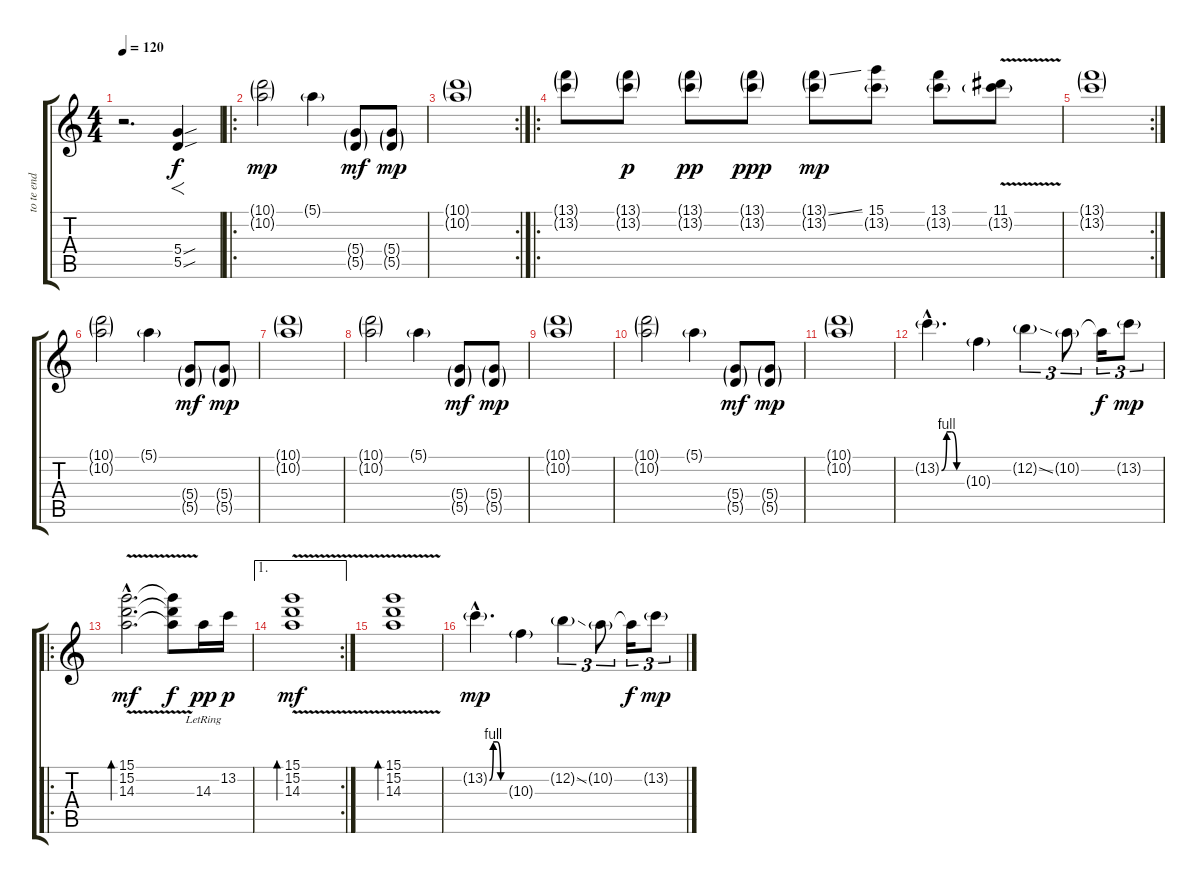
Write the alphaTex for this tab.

\track ("to te end" "to te end") {instrument electricguitarjazz}
\staff {score tabs}
\tuning (E4 B3 G3 D3 A2 E2) {hide}
\ts (4 4)
\tempo 120
\clef g2
\ks c
r.2{d dy f instrument electricguitarjazz} (5.4{sou} 5.5{sou}).4{f} |
\ro
(10.1{g} 10.2{g}).2{dy mp} 5.1{g}.4 (5.4{g} 5.5{g}).8{dy mf} (5.4{g} 5.5{g}).8{dy mp} |
\rc 2
(10.1{g} 10.2{g}).1 |
\ro
(13.1{g} 13.2{g}).8 (13.1{g} 13.2{g}).8{dy p} (13.1{g} 13.2{g}).8{dy pp} (13.1{g} 13.2{g}).8{dy ppp} (13.1{ss g} 13.2{g}).8{dy mp} (15.1 13.2{g}).8 (13.1 13.2{g}).8 (11.1{v} 13.2{g}).8 |
\rc 2
(13.1{g} 13.2{g}).1 |
(10.1{g} 10.2{g}).2 5.1{g}.4 (5.4{g} 5.5{g}).8{dy mf} (5.4{g} 5.5{g}).8{dy mp} |
(10.1{g} 10.2{g}).1 |
(10.1{g} 10.2{g}).2 5.1{g}.4 (5.4{g} 5.5{g}).8{dy mf} (5.4{g} 5.5{g}).8{dy mp} |
(10.1{g} 10.2{g}).1 |
(10.1{g} 10.2{g}).2 5.1{g}.4 (5.4{g} 5.5{g}).8{dy mf} (5.4{g} 5.5{g}).8{dy mp} |
(10.1{g} 10.2{g}).1 |
13.2{be (custom 0 0 15 4 30 4 45 0 60 0) g hac}.4{d} 10.3{g}.4 12.2{ss g}.4{tu (3 2)} 10.2{g}.8{tu (3 2)} 10.2{t}.16{tu (3 2) dy f} 13.2{g}.8{tu (3 2) dy mp} |
\ro
(15.1{v hac} 15.2{hac} 14.3{hac}).2{d bd 240 dy mf} (15.1{t} 15.2{t} 14.3{t}).8{dy f} 14.3{lr}.16{dy pp} 13.2{lr}.16{dy p} |
\ae 1
\rc 2
(15.1{v} 15.2 14.3).1{bd 240 dy mf} |
(15.1{v} 15.2 14.3).1{bd 240} |
13.2{be (custom 0 0 15 4 30 4 45 0 60 0) g hac}.4{d dy mp} 10.3{g}.4 12.2{ss g}.4{tu (3 2)} 10.2{g}.8{tu (3 2)} 10.2{t}.16{tu (3 2) dy f} 13.2{g}.8{tu (3 2) dy mp}
